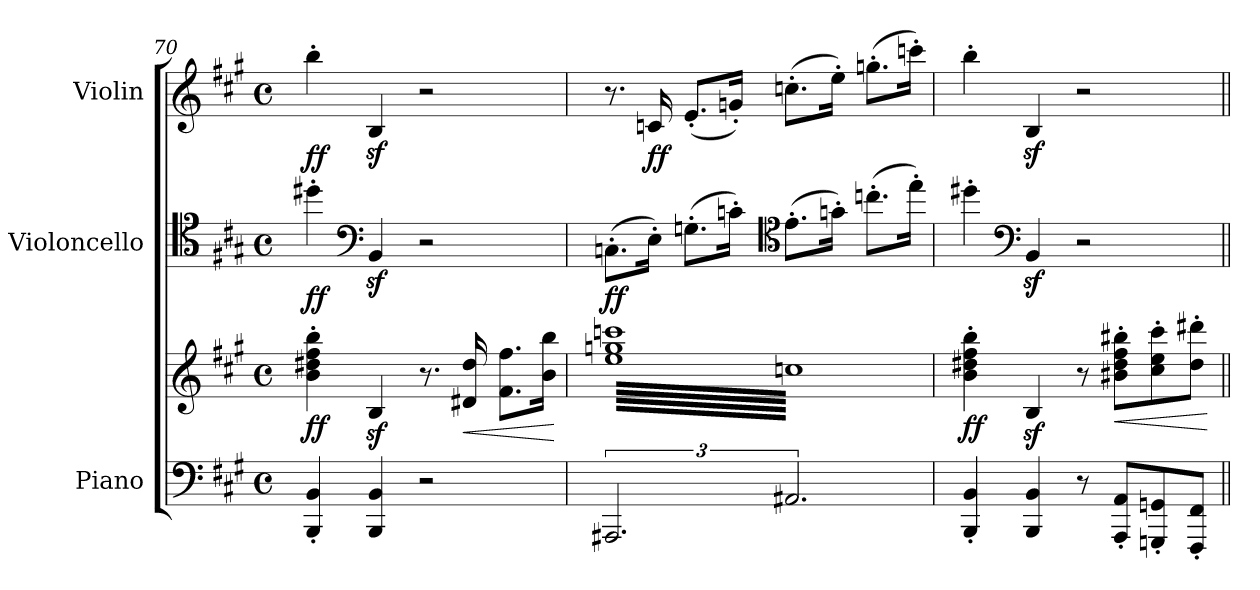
**kern	**kern	**dynam	**kern	**dynam	**kern	**dynam
*part3	*part3	*part3	*part2	*part2	*part1	*part1
*staff4	*staff3	*staff3/4	*staff2	*staff2	*staff1	*staff1
*I"Piano	*	*	*I"Violoncello	*	*I"Violin	*
*I'Pno.	*	*	*I'Vc.	*	*I'Vln.	*
*clefF4	*clefG2	*	*clefC4	*	*clefG2	*
*k[f#c#g#]	*k[f#c#g#]	*	*k[f#c#g#]	*	*k[f#c#g#]	*
*M4/4	*M4/4	*	*M4/4	*	*M4/4	*
*met(c)	*met(c)	*	*met(c)	*	*met(c)	*
=70	=70	=70	=70	=70	=70	=70
!	!	!LO:DY:b	!	!LO:DY:b	!	!LO:DY:b
4BBB/' 4BB/'	4b\' 4dd#X\' 4ff#\' 4bb\'	ff	4dd#X'\	ff	4bb'\	ff
*	*	*	*clefF4	*	*	*
4BBB/ 4BB/	4Bz</	.	4BBz</	.	4Bz</	.
2r	8.r	.	2r	.	2r	.
!	!	!LO:HP:b	!	!	!	!
.	16d#X/ 16dd#/	<	.	.	.	.
.	8.f#\ 8.ff#\L	.	.	.	.	.
.	16b\ 16bb\Jk	.	.	.	.	.
.	.	[	.	.	.	.
!!LO:LB:g=z
=71	=71	=71	=71	=71	=71	=71
!	!	!	!	!LO:DY:b	!	!
*	*tremolo	*	*	*	*	*
3.AAA#X	64ee 64ggn 64cccnLLLL	.	(8.Cn'\L	ff	8.r	.
.	64ccn	.	.	.	.	.
.	64ee 64ggn 64cccn	.	.	.	.	.
.	64ccn	.	.	.	.	.
.	64ee 64ggn 64cccn	.	.	.	.	.
.	64ccn	.	.	.	.	.
.	64ee 64ggn 64cccn	.	.	.	.	.
.	64ccn	.	.	.	.	.
.	64ee 64ggn 64cccn	.	.	.	.	.
.	64ccn	.	.	.	.	.
.	64ee 64ggn 64cccn	.	.	.	.	.
.	64ccn	.	.	.	.	.
!	!	!	!	!	!	!LO:DY:b
.	64ee 64ggn 64cccn	.	16E'\Jk)	.	16cn/	ff
.	64ccn	.	.	.	.	.
.	64ee 64ggn 64cccn	.	.	.	.	.
.	64ccn	.	.	.	.	.
.	64ee 64ggn 64cccn	.	(8.Gn'\L	.	(8.e'/L	.
.	64ccn	.	.	.	.	.
.	64ee 64ggn 64cccn	.	.	.	.	.
.	64ccn	.	.	.	.	.
.	64ee 64ggn 64cccn	.	.	.	.	.
.	64ccn	.	.	.	.	.
.	64ee 64ggn 64cccn	.	.	.	.	.
.	64ccn	.	.	.	.	.
.	64ee 64ggn 64cccn	.	.	.	.	.
.	64ccn	.	.	.	.	.
.	64ee 64ggn 64cccn	.	.	.	.	.
.	64ccn	.	.	.	.	.
.	64ee 64ggn 64cccn	.	16cn'\Jk)	.	16gn'/Jk)	.
.	64ccn	.	.	.	.	.
.	64ee 64ggn 64cccn	.	.	.	.	.
.	64ccn	.	.	.	.	.
*	*	*	*clefC4	*	*	*
3.AA#X	64ee 64ggn 64cccn	.	(8.e'\L	.	(8.ccn'\L	.
.	64ccn	.	.	.	.	.
.	64ee 64ggn 64cccn	.	.	.	.	.
.	64ccn	.	.	.	.	.
.	64ee 64ggn 64cccn	.	.	.	.	.
.	64ccn	.	.	.	.	.
.	64ee 64ggn 64cccn	.	.	.	.	.
.	64ccn	.	.	.	.	.
.	64ee 64ggn 64cccn	.	.	.	.	.
.	64ccn	.	.	.	.	.
.	64ee 64ggn 64cccn	.	.	.	.	.
.	64ccn	.	.	.	.	.
.	64ee 64ggn 64cccn	.	16gn'\Jk)	.	16ee'\Jk)	.
.	64ccn	.	.	.	.	.
.	64ee 64ggn 64cccn	.	.	.	.	.
.	64ccn	.	.	.	.	.
.	64ee 64ggn 64cccn	.	(8.ccn'\L	.	(8.ggn'\L	.
.	64ccn	.	.	.	.	.
.	64ee 64ggn 64cccn	.	.	.	.	.
.	64ccn	.	.	.	.	.
.	64ee 64ggn 64cccn	.	.	.	.	.
.	64ccn	.	.	.	.	.
.	64ee 64ggn 64cccn	.	.	.	.	.
.	64ccn	.	.	.	.	.
.	64ee 64ggn 64cccn	.	.	.	.	.
.	64ccn	.	.	.	.	.
.	64ee 64ggn 64cccn	.	.	.	.	.
.	64ccn	.	.	.	.	.
.	64ee 64ggn 64cccn	.	16ee'\Jk)	.	16cccn'\Jk)	.
.	64ccn	.	.	.	.	.
.	64ee 64ggn 64cccn	.	.	.	.	.
.	64ccnJJJJ	.	.	.	.	.
*	*Xtremolo	*	*	*	*	*
=72	=72	=72	=72	=72	=72	=72
!	!	!LO:DY:b	!	!	!	!
4BBB/' 4BB/'	4b\' 4dd#X\' 4ff#\' 4bb\'	ff	4dd#X'\	.	4bb'\	.
.	.	.	.	.	.	.
.	.	.	.	.	.	.
.	.	.	.	.	.	.
.	.	.	.	.	.	.
.	.	.	.	.	.	.
.	.	.	.	.	.	.
.	.	.	.	.	.	.
.	.	.	.	.	.	.
.	.	.	.	.	.	.
.	.	.	.	.	.	.
.	.	.	.	.	.	.
.	.	.	.	.	.	.
.	.	.	.	.	.	.
.	.	.	.	.	.	.
.	.	.	.	.	.	.
*	*	*	*clefF4	*	*	*
4BBB/ 4BB/	4Bz</	.	4BBz</	.	4Bz</	.
.	.	.	.	.	.	.
.	.	.	.	.	.	.
.	.	.	.	.	.	.
.	.	.	.	.	.	.
.	.	.	.	.	.	.
.	.	.	.	.	.	.
.	.	.	.	.	.	.
.	.	.	.	.	.	.
.	.	.	.	.	.	.
.	.	.	.	.	.	.
.	.	.	.	.	.	.
.	.	.	.	.	.	.
.	.	.	.	.	.	.
.	.	.	.	.	.	.
.	.	.	.	.	.	.
8r	8r	.	2r	.	2r	.
!	!	!LO:HP:b	!	!	!	!
8AAA/' 8AA/'L	8b#X\' 8dd#\' 8ff#\' 8bb#X\'L	<	.	.	.	.
8GGGn/' 8GGn/'	8cc#\' 8ee\' 8ccc#\'	.	.	.	.	.
8FFF#/' 8FF#/'J	8dd#\' 8ddd#X\'J	.	.	.	.	.
.	.	[	.	.	.	.
=||	=||	=||	=||	=||	=||	=||
*-	*-	*-	*-	*-	*-	*-
